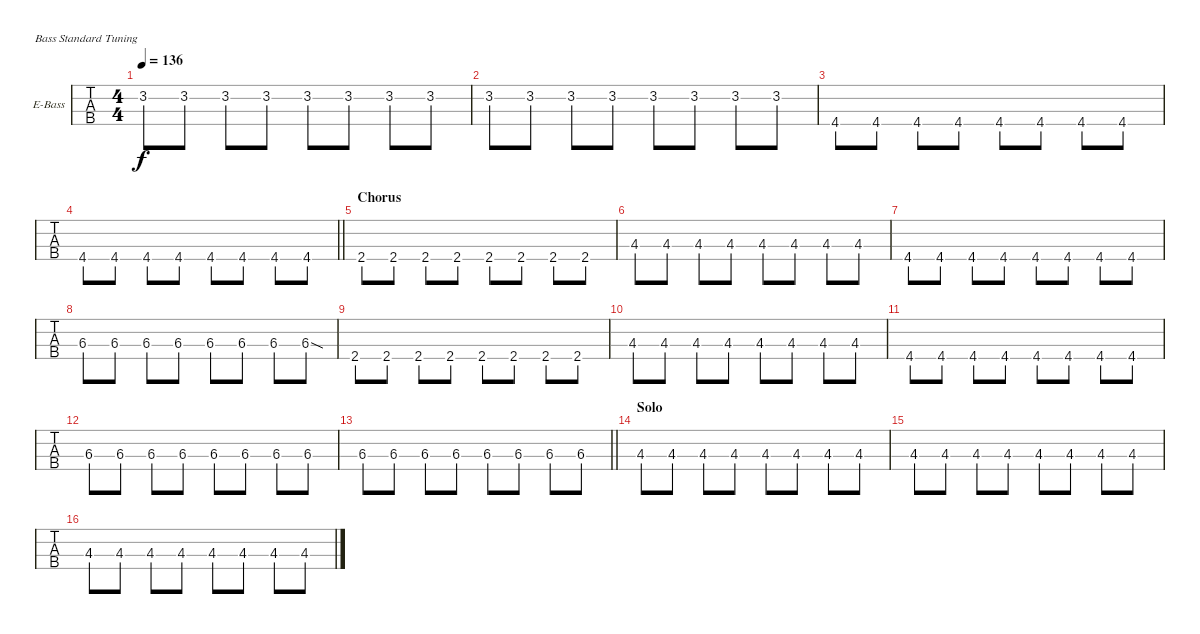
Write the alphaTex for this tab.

\bracketExtendMode groupsimilarinstruments
\firstSystemTrackNameOrientation horizontal
\otherSystemsTrackNameOrientation horizontal
\track ("Nikolai" "E-Bass") {instrument electricbassfinger}
\staff {tabs}
\tuning (G2 D2 A1 E1)
\ts (4 4)
\tempo 136
\clef f4
\ks ab
3.2.8{dy f} 3.2.8 3.2.8 3.2.8 3.2.8 3.2.8 3.2.8 3.2.8 |
3.2.8 3.2.8 3.2.8 3.2.8 3.2.8 3.2.8 3.2.8 3.2.8 |
4.4.8 4.4.8 4.4.8 4.4.8 4.4.8 4.4.8 4.4.8 4.4.8 |
\barLineRight lightlight
4.4.8 4.4.8 4.4.8 4.4.8 4.4.8 4.4.8 4.4.8 4.4.8 |
\section ("" "Chorus")
2.4.8 2.4.8 2.4.8 2.4.8 2.4.8 2.4.8 2.4.8 2.4.8 |
4.3.8 4.3.8 4.3.8 4.3.8 4.3.8 4.3.8 4.3.8 4.3.8 |
4.4.8 4.4.8 4.4.8 4.4.8 4.4.8 4.4.8 4.4.8 4.4.8 |
6.3.8 6.3.8 6.3.8 6.3.8 6.3.8 6.3.8 6.3.8 6.3{sod}.8 |
2.4.8 2.4.8 2.4.8 2.4.8 2.4.8 2.4.8 2.4.8 2.4.8 |
4.3.8 4.3.8 4.3.8 4.3.8 4.3.8 4.3.8 4.3.8 4.3.8 |
4.4.8 4.4.8 4.4.8 4.4.8 4.4.8 4.4.8 4.4.8 4.4.8 |
6.3.8 6.3.8 6.3.8 6.3.8 6.3.8 6.3.8 6.3.8 6.3.8 |
\barLineRight lightlight
6.3.8 6.3.8 6.3.8 6.3.8 6.3.8 6.3.8 6.3.8 6.3.8 |
\section ("" "Solo")
4.3.8 4.3.8 4.3.8 4.3.8 4.3.8 4.3.8 4.3.8 4.3.8 |
4.3.8 4.3.8 4.3.8 4.3.8 4.3.8 4.3.8 4.3.8 4.3.8 |
4.3.8 4.3.8 4.3.8 4.3.8 4.3.8 4.3.8 4.3.8 4.3.8
